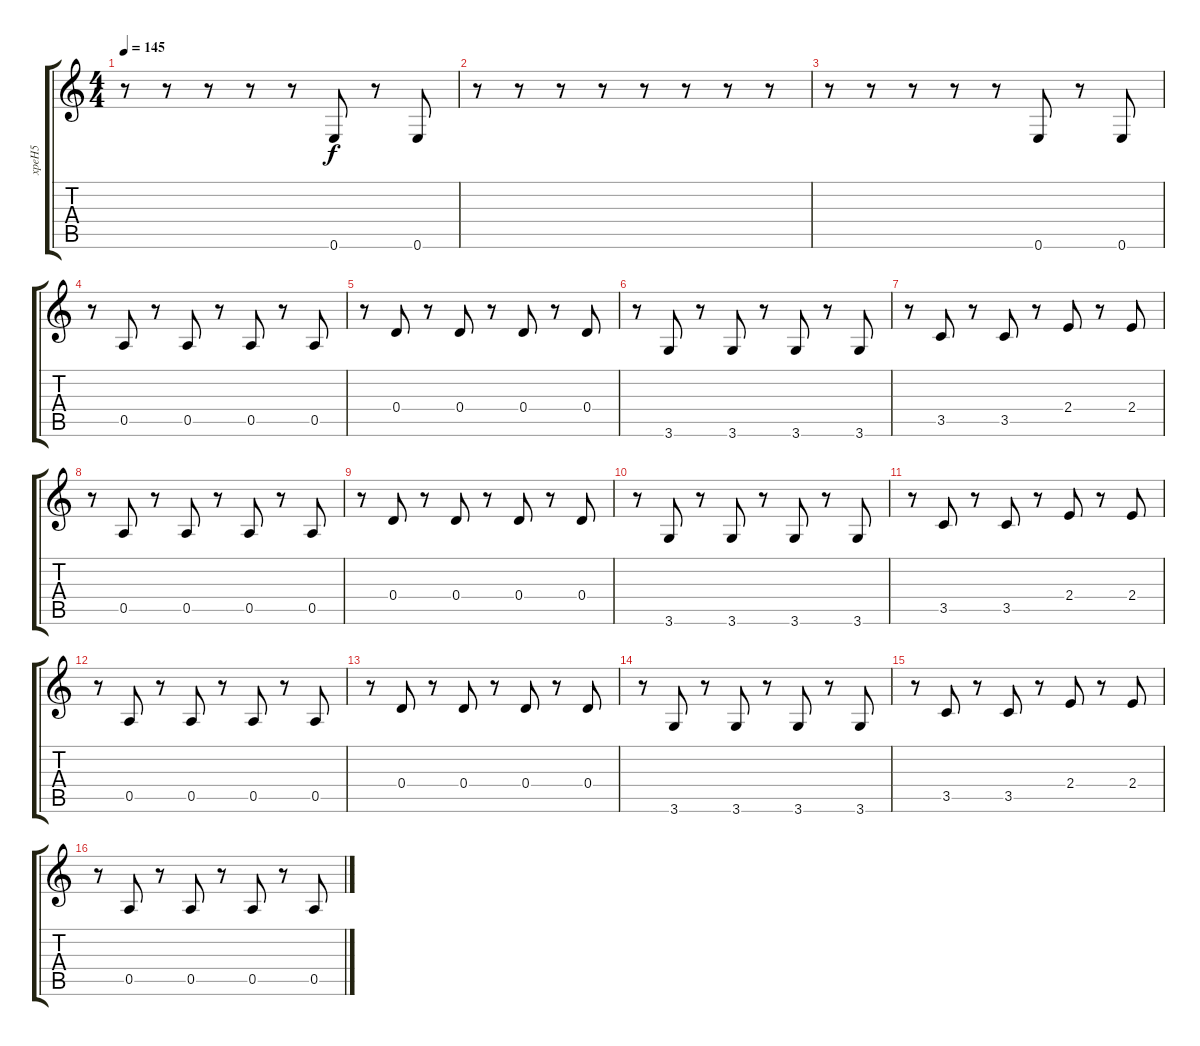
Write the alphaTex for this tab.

\track ("xpeH5" "xpeH5") {instrument synthbass1}
\staff {score tabs}
\tuning (E4 B3 G3 D3 A2 E2) {hide}
\ts (4 4)
\tempo 145
\clef g2
\ks c
r.8{dy f} r.8 r.8 r.8 r.8 0.6.8 r.8 0.6.8 |
r.8 r.8 r.8 r.8 r.8 r.8 r.8 r.8 |
r.8 r.8 r.8 r.8 r.8 0.6.8 r.8 0.6.8 |
r.8 0.5.8 r.8 0.5.8 r.8 0.5.8 r.8 0.5.8 |
r.8 0.4.8 r.8 0.4.8 r.8 0.4.8 r.8 0.4.8 |
r.8 3.6.8 r.8 3.6.8 r.8 3.6.8 r.8 3.6.8 |
r.8 3.5.8 r.8 3.5.8 r.8 2.4.8 r.8 2.4.8 |
r.8 0.5.8 r.8 0.5.8 r.8 0.5.8 r.8 0.5.8 |
r.8 0.4.8 r.8 0.4.8 r.8 0.4.8 r.8 0.4.8 |
r.8 3.6.8 r.8 3.6.8 r.8 3.6.8 r.8 3.6.8 |
r.8 3.5.8 r.8 3.5.8 r.8 2.4.8 r.8 2.4.8 |
r.8 0.5.8 r.8 0.5.8 r.8 0.5.8 r.8 0.5.8 |
r.8 0.4.8 r.8 0.4.8 r.8 0.4.8 r.8 0.4.8 |
r.8 3.6.8 r.8 3.6.8 r.8 3.6.8 r.8 3.6.8 |
r.8 3.5.8 r.8 3.5.8 r.8 2.4.8 r.8 2.4.8 |
r.8 0.5.8 r.8 0.5.8 r.8 0.5.8 r.8 0.5.8
